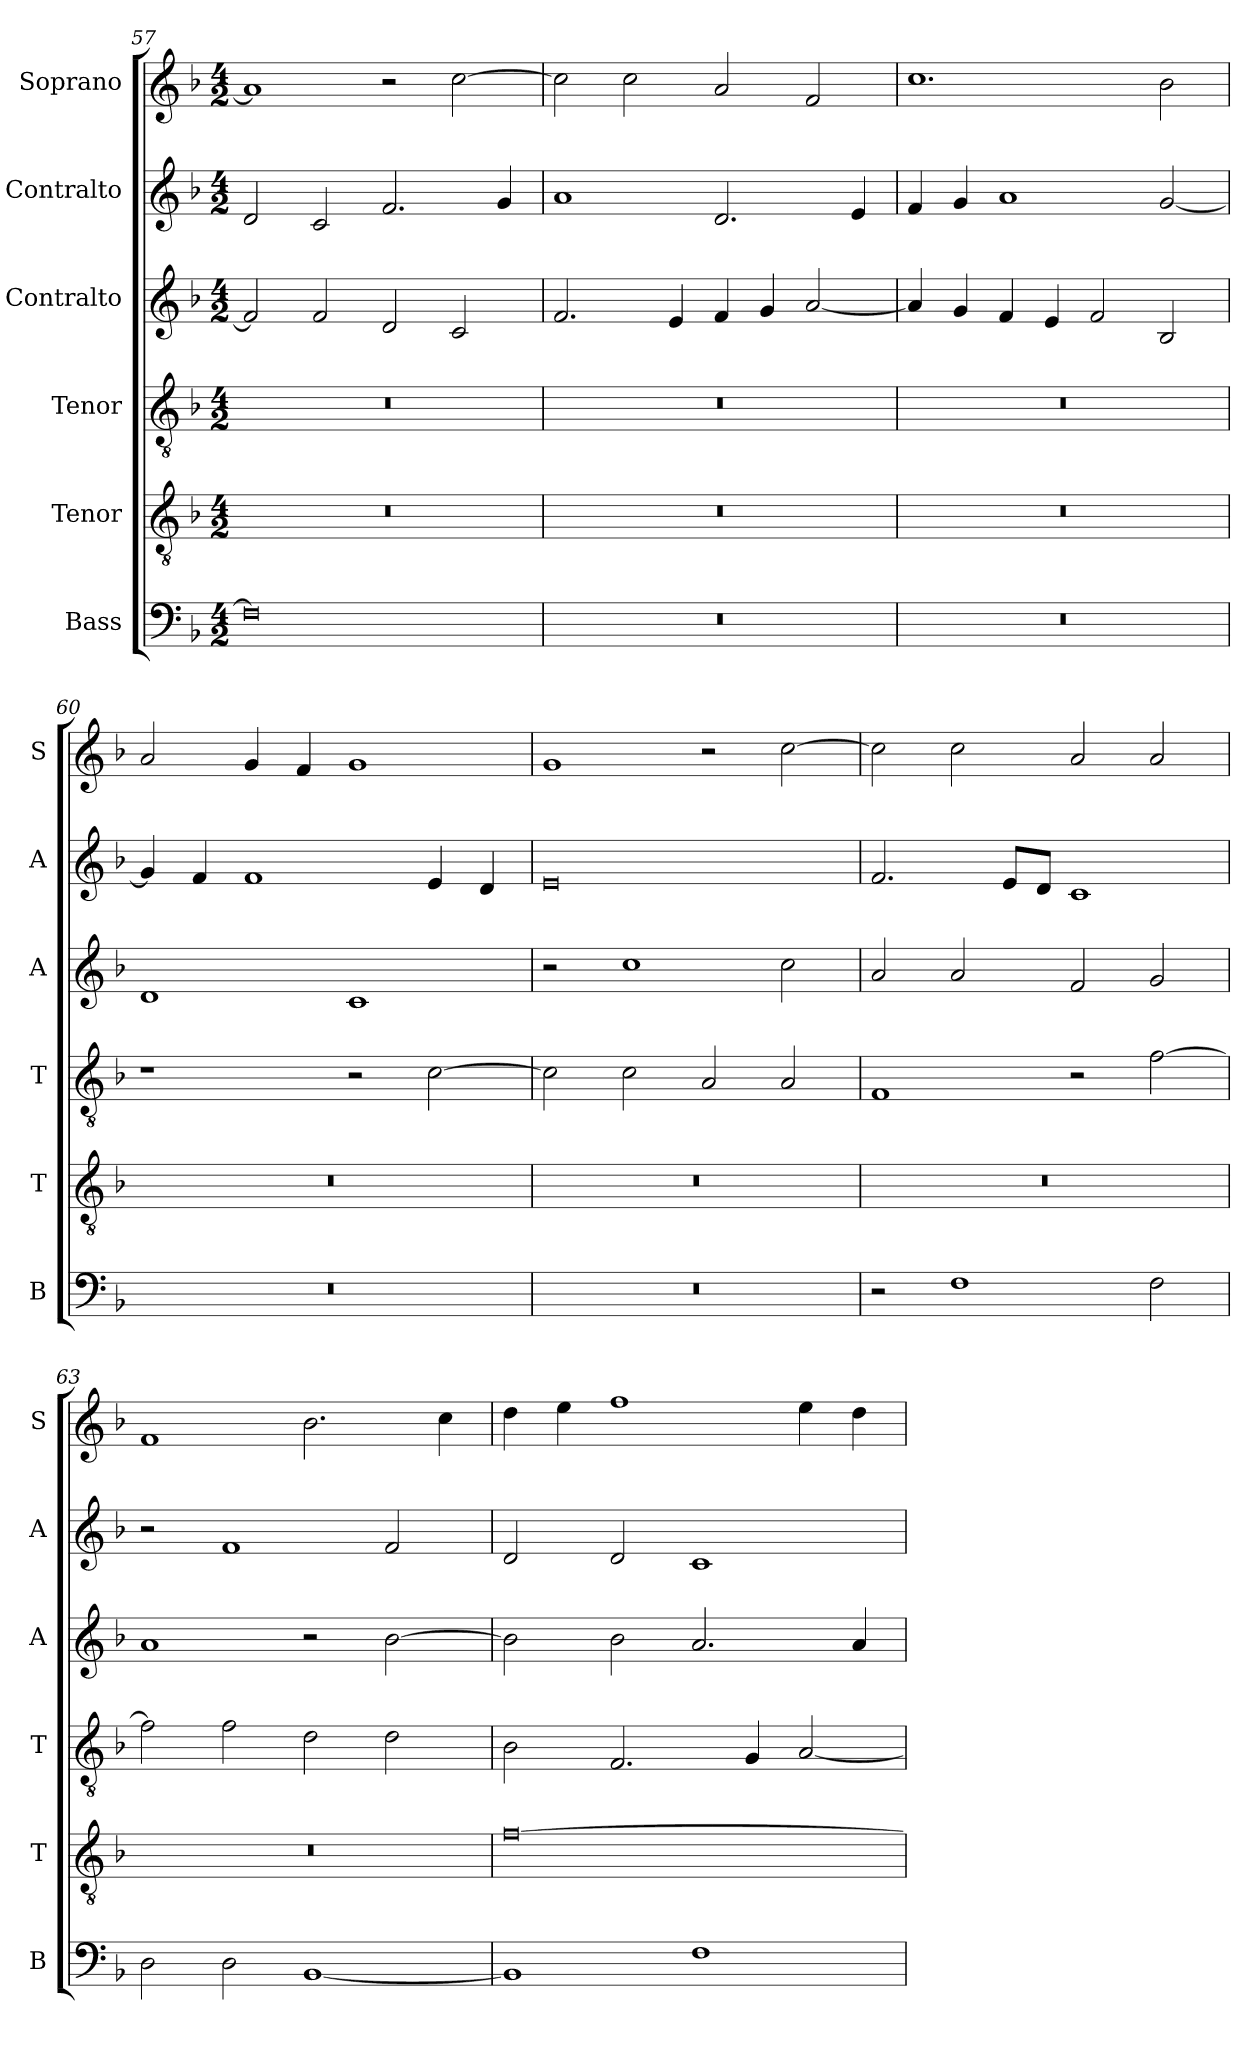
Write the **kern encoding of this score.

**kern	**kern	**kern	**kern	**kern	**kern
*part6	*part5	*part4	*part3	*part2	*part1
*staff6	*staff5	*staff4	*staff3	*staff2	*staff1
*I"Bass	*I"Tenor	*I"Tenor	*I"Contralto	*I"Contralto	*I"Soprano
*I'B	*I'T	*I'T	*I'A	*I'A	*I'S
*clefF4	*clefGv2	*clefGv2	*clefG2	*clefG2	*clefG2
*k[b-]	*k[b-]	*k[b-]	*k[b-]	*k[b-]	*k[b-]
*F:ion	*F:ion	*F:ion	*F:ion	*F:ion	*F:ion
*M4/2	*M4/2	*M4/2	*M4/2	*M4/2	*M4/2
=57	=57	=57	=57	=57	=57
0F]	0r	0r	2f]	2d	1a]
.	.	.	2f	2c	.
.	.	.	2d	2.f	2r
.	.	.	2c	.	[2cc
.	.	.	.	4g	.
=58	=58	=58	=58	=58	=58
0r	0r	0r	2.f	1a	2cc]
.	.	.	.	.	2cc
.	.	.	4e	.	.
.	.	.	4f	2.d	2a
.	.	.	4g	.	.
.	.	.	[2a	.	2f
.	.	.	.	4e	.
=59	=59	=59	=59	=59	=59
0r	0r	0r	4a]	4f	1.cc
.	.	.	4g	4g	.
.	.	.	4f	1a	.
.	.	.	4e	.	.
.	.	.	2f	.	.
.	.	.	2B-	[2g	2b-
=60	=60	=60	=60	=60	=60
0r	0r	1r	1d	4g]	2a
.	.	.	.	4f	.
.	.	.	.	1f	4g
.	.	.	.	.	4f
.	.	2r	1c	.	1g
.	.	[2c	.	4e	.
.	.	.	.	4d	.
=61	=61	=61	=61	=61	=61
0r	0r	2c]	2r	0e	1g
.	.	2c	1cc	.	.
.	.	2A	.	.	2r
.	.	2A	2cc	.	[2cc
=62	=62	=62	=62	=62	=62
2r	0r	1F	2a	2.f	2cc]
1F	.	.	2a	.	2cc
.	.	.	.	8e/L	.
.	.	.	.	8d/J	.
.	.	2r	2f	1c	2a
2F	.	[2f	2g	.	2a
=63	=63	=63	=63	=63	=63
2D	0r	2f]	1a	2r	1f
2D	.	2f	.	1f	.
[1BB-	.	2d	2r	.	2.b-
.	.	2d	[2b-	2f	.
.	.	.	.	.	4cc
=64	=64	=64	=64	=64	=64
1BB-]	[0f	2B-	2b-]	2d	4dd
.	.	.	.	.	4ee
.	.	2.F	2b-	2d	1ff
1F	.	.	2.a	1c	.
.	.	4G	.	.	.
.	.	[2A	.	.	4ee
.	.	.	4a	.	4dd
=	=	=	=	=	=
*-	*-	*-	*-	*-	*-
